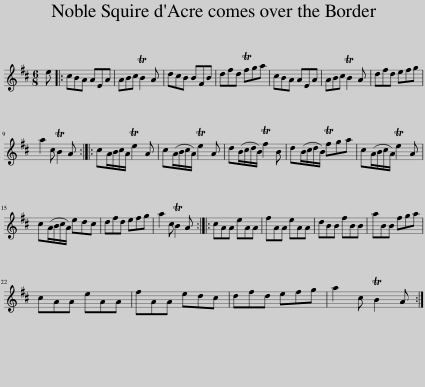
X:1
L:1/8
M:6/8
I:linebreak $
K:D
V:1 treble
V:1
 e |: cBA AEA | ABc TB2 A | dcB BFB | dfd Tfga | %5
 cBA AEA | ABc TB2 A | dfd efg |$ a2 c TB2 A :: cA/B/c/A/ Te2 A | %10
 c(A/B/c/A/) Te2 A | d(B/c/d/B/) Tf2 B | d(B/c/d/B/) Tfga | c(A/B/c/A/) Te2 A |$ c(A/B/c/A/) edc | %15
 dfd efg | a2 c TB2 A :: cAA eAA | fAA eAA | dBB fBB | %20
 aBB fga |$ cAA eAA | fAA edc | dfd efg | a2 c TB2 A :| %25
